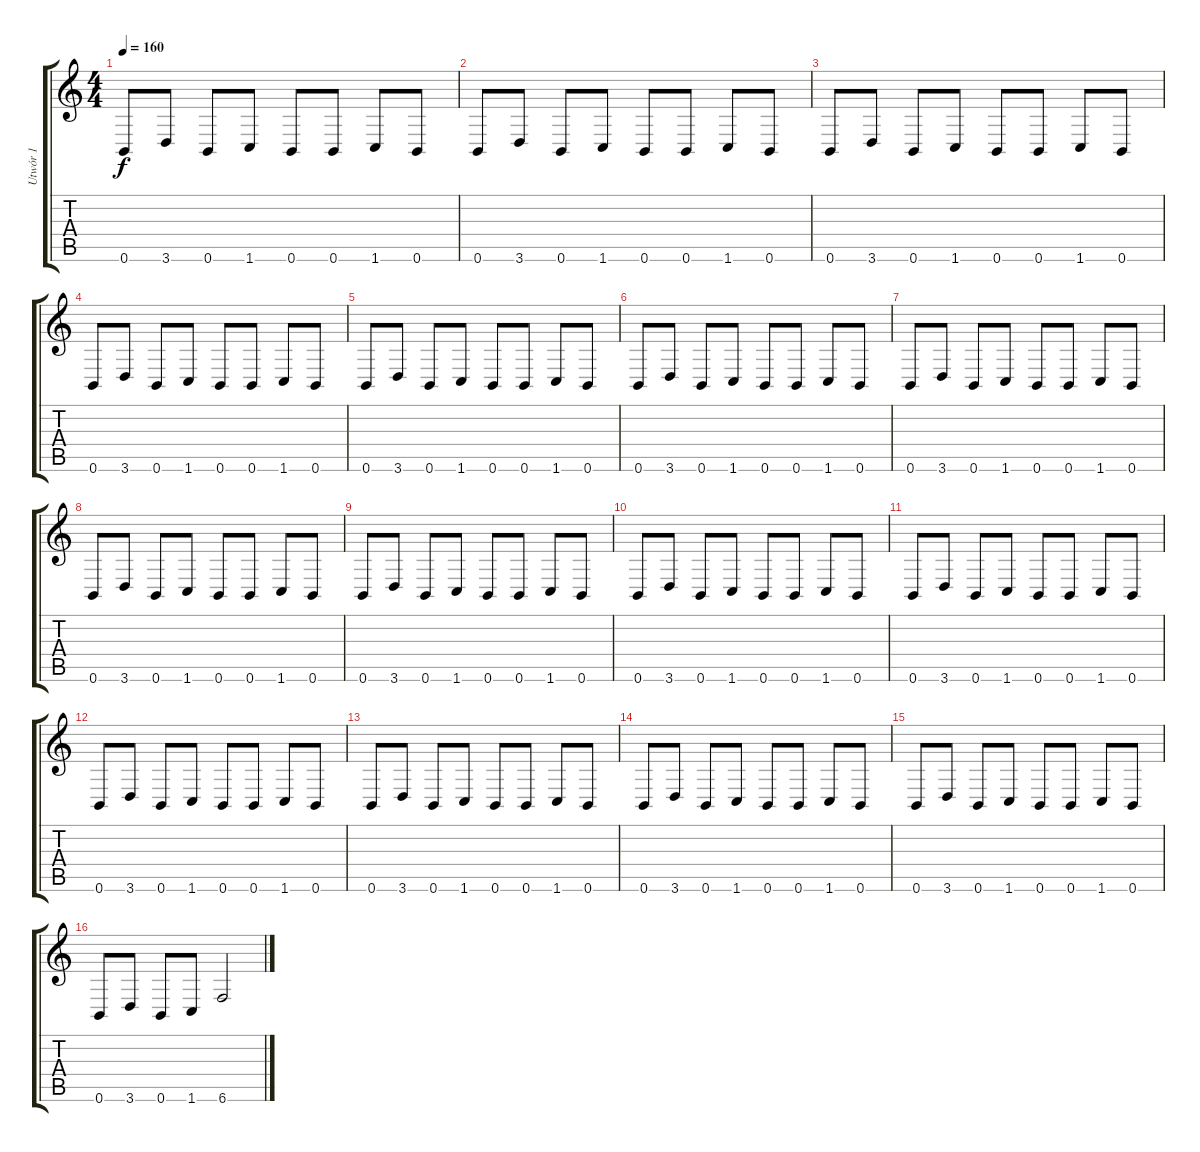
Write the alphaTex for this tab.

\track ("Utwór 1" "Utwór 1") {instrument distortionguitar}
\staff {score tabs}
\tuning (Db4 Ab3 E3 B2 Gb2 B1) {hide}
\ts (4 4)
\tempo 160
\clef g2
\ks c
0.6.8{dy f} 3.6.8 0.6.8 1.6.8 0.6.8 0.6.8 1.6.8 0.6.8 |
0.6.8 3.6.8 0.6.8 1.6.8 0.6.8 0.6.8 1.6.8 0.6.8 |
0.6.8 3.6.8 0.6.8 1.6.8 0.6.8 0.6.8 1.6.8 0.6.8 |
0.6.8 3.6.8 0.6.8 1.6.8 0.6.8 0.6.8 1.6.8 0.6.8 |
0.6.8 3.6.8 0.6.8 1.6.8 0.6.8 0.6.8 1.6.8 0.6.8 |
0.6.8 3.6.8 0.6.8 1.6.8 0.6.8 0.6.8 1.6.8 0.6.8 |
0.6.8 3.6.8 0.6.8 1.6.8 0.6.8 0.6.8 1.6.8 0.6.8 |
0.6.8 3.6.8 0.6.8 1.6.8 0.6.8 0.6.8 1.6.8 0.6.8 |
0.6.8 3.6.8 0.6.8 1.6.8 0.6.8 0.6.8 1.6.8 0.6.8 |
0.6.8 3.6.8 0.6.8 1.6.8 0.6.8 0.6.8 1.6.8 0.6.8 |
0.6.8 3.6.8 0.6.8 1.6.8 0.6.8 0.6.8 1.6.8 0.6.8 |
0.6.8 3.6.8 0.6.8 1.6.8 0.6.8 0.6.8 1.6.8 0.6.8 |
0.6.8 3.6.8 0.6.8 1.6.8 0.6.8 0.6.8 1.6.8 0.6.8 |
0.6.8 3.6.8 0.6.8 1.6.8 0.6.8 0.6.8 1.6.8 0.6.8 |
0.6.8 3.6.8 0.6.8 1.6.8 0.6.8 0.6.8 1.6.8 0.6.8 |
0.6.8 3.6.8 0.6.8 1.6.8 6.6.2
